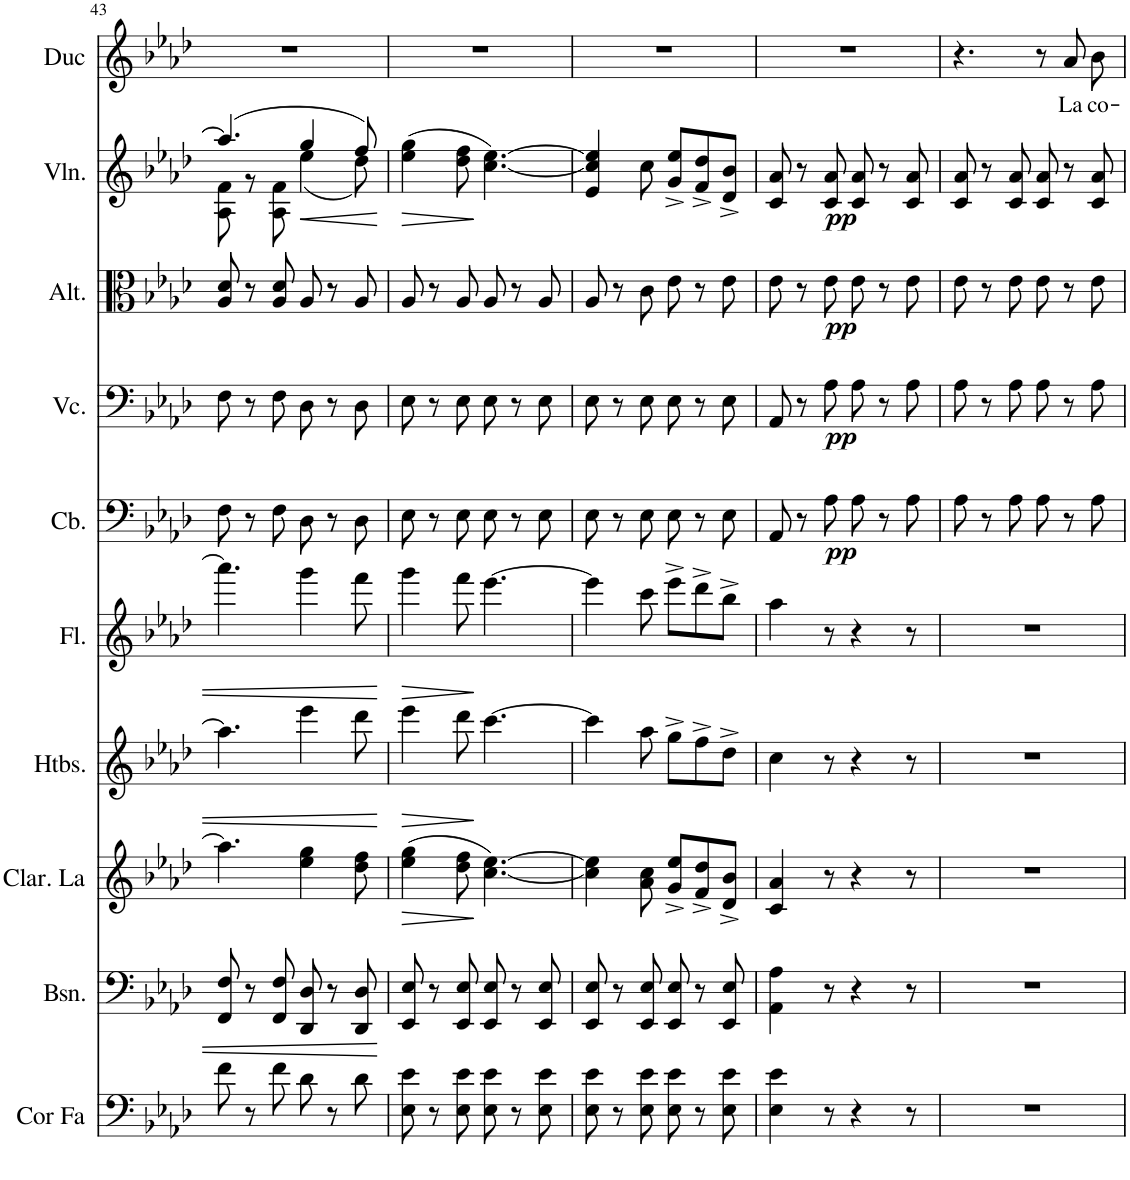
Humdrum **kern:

**kern	**kern	**kern	**dynam	**kern	**dynam	**kern	**dynam	**kern	**dynam	**kern	**dynam	**kern	**dynam	**kern	**dynam	**kern	**text
*part10	*part9	*part8	*part8	*part7	*part7	*part6	*part6	*part5	*part5	*part4	*part4	*part3	*part3	*part2	*part2	*part1	*part1
*staff10	*staff9	*staff8	*staff8	*staff7	*staff7	*staff6	*staff6	*staff5	*staff5	*staff4	*staff4	*staff3	*staff3	*staff2	*staff2	*staff1	*staff1
*I"Cor en Fa	*I"Basson	*I"Clarinette en La	*	*I"Hautbois	*	*I"Flûte	*	*I"Contrebasse	*	*I"Violoncelle	*	*I"Alto	*	*I"Violon	*	*I"Duc	*
*I'Cor Fa	*I'Bsn.	*I'Clar. La	*	*I'Htbs.	*	*I'Fl.	*	*I'Cb.	*	*I'Vc.	*	*I'Alt.	*	*I'Vln.	*	*I'Duc	*
!!LO:PB:g=z
*clefF4	*clefF4	*clefG2	*	*clefG2	*	*clefG2	*	*clefF4	*	*clefF4	*	*clefC3	*	*clefG2	*	*clefG2	*
*Trd4c7	*	*Trd1c2	*	*	*	*	*	*Trd7c12	*	*	*	*	*	*	*	*	*
*k[b-e-a-d-]	*k[b-e-a-d-]	*k[b-e-a-d-]	*	*k[b-e-a-d-]	*	*k[b-e-a-d-]	*	*k[b-e-a-d-]	*	*k[b-e-a-d-]	*	*k[b-e-a-d-]	*	*k[b-e-a-d-]	*	*k[b-e-a-d-]	*
*M6/8	*M6/8	*M6/8	*	*M6/8	*	*M6/8	*	*M6/8	*	*M6/8	*	*M6/8	*	*M6/8	*	*M6/8	*
=43	=43	=43	=43	=43	=43	=43	=43	=43	=43	=43	=43	=43	=43	=43	=43	=43	=43
*	*	*	*	*	*	*	*	*	*	*	*	*	*	*^	*	*	*
8f\	8FF/ 8F/	4.aa-\]	.	4.aa-\]	.	4.aaa-\]	.	8F\	.	8F\	.	8A-/ 8d-/	.	(4.aa-/]	8A-\ 8f\	.	2.r	.
8r	8r	.	.	.	.	.	.	8r	.	8r	.	8r	.	.	8r	.	.	.
8f\	8FF/ 8F/	.	.	.	.	.	.	8F\	.	8F\	.	8A-/ 8d-/	.	.	8A-\ 8f\	.	.	.
!	!	!	!	!	!	!	!	!	!	!	!	!	!	!	!	!LO:HP:b	!	!
8d-\	8DD-/ 8D-/	4ee-\ 4gg\	.	4eee-\	.	4ggg\	.	8D-\	.	8D-\	.	8A-/	.	4gg/	(4ee-\	<	.	.
8r	8r	.	.	.	.	.	.	8r	.	8r	.	8r	.	.	.	.	.	.
8d-\	8DD-/ 8D-/	8dd-\ 8ff\	.	8ddd-\	.	8fff\	.	8D-\	.	8D-\	.	8A-/	.	8ff/)	8dd-\)	.	.	.
*	*	*	*	*	*	*	*	*	*	*	*	*	*	*v	*v	*	*	*
.	.	.	.	.	.	.	.	.	.	.	.	.	.	.	[	.	.
=44	=44	=44	=44	=44	=44	=44	=44	=44	=44	=44	=44	=44	=44	=44	=44	=44	=44
!	!	!	!LO:HP:b	!	!LO:HP:b	!	!LO:HP:b	!	!	!	!	!	!	!	!LO:HP:b	!	!
8E-\ 8e-\	8EE-/ 8E-/	(4ee-\ 4gg\	>	4eee-\	>	4ggg\	>	8E-\	.	8E-\	.	8A-/	.	(4ee-\ 4gg\	>	2.r	.
8r	8r	.	.	.	.	.	.	8r	.	8r	.	8r	.	.	.	.	.
8E-\ 8e-\	8EE-/ 8E-/	8dd-\ 8ff\	.	8ddd-\	.	8fff\	.	8E-\	.	8E-\	.	8A-/	.	8dd-\ 8ff\	.	.	.
8E-\ 8e-\	8EE-/ 8E-/	[4.cc\ [4.ee-\)	]	[4.ccc\	]	[4.eee-\	]	8E-\	.	8E-\	.	8A-/	.	[4.cc\ [4.ee-\)	]	.	.
8r	8r	.	.	.	.	.	.	8r	.	8r	.	8r	.	.	.	.	.
8E-\ 8e-\	8EE-/ 8E-/	.	.	.	.	.	.	8E-\	.	8E-\	.	8A-/	.	.	.	.	.
=45	=45	=45	=45	=45	=45	=45	=45	=45	=45	=45	=45	=45	=45	=45	=45	=45	=45
8E-\ 8e-\	8EE-/ 8E-/	4cc\] 4ee-\]	.	4ccc\]	.	4eee-\]	.	8E-\	.	8E-\	.	8A-/	.	4e-/ 4cc/] 4ee-/]	.	2.r	.
8r	8r	.	.	.	.	.	.	8r	.	8r	.	8r	.	.	.	.	.
8E-\ 8e-\	8EE-/ 8E-/	8a-\ 8cc\	.	8aa-\	.	8ccc\	.	8E-\	.	8E-\	.	8c\	.	8cc\	.	.	.
8E-\ 8e-\	8EE-/ 8E-/	8g/^ 8ee-/^L	.	8gg^\L	.	8eee-^\L	.	8E-\	.	8E-\	.	8e-\	.	8g/^ 8ee-/^L	.	.	.
8r	8r	8f/^ 8dd-/^	.	8ff^\	.	8ddd-^\	.	8r	.	8r	.	8r	.	8f/^ 8dd-/^	.	.	.
8E-\ 8e-\	8EE-/ 8E-/	8d-/^ 8b-/^J	.	8dd-^\J	.	8bb-^\J	.	8E-\	.	8E-\	.	8e-\	.	8d-/^ 8b-/^J	.	.	.
=46	=46	=46	=46	=46	=46	=46	=46	=46	=46	=46	=46	=46	=46	=46	=46	=46	=46
4E-\ 4e-\	4AA-\ 4A-\	4c/ 4a-/	.	4cc\	.	4aa-\	.	8AA-/	.	8AA-/	.	8e-\	.	8c/ 8a-/	.	2.r	.
.	.	.	.	.	.	.	.	8r	.	8r	.	8r	.	8r	.	.	.
!	!	!	!	!	!	!	!	!	!LO:DY:b	!	!LO:DY:b	!	!LO:DY:b	!	!LO:DY:b	!	!
8r	8r	8r	.	8r	.	8r	.	8A-\	pp	8A-\	pp	8e-\	pp	8c/ 8a-/	pp	.	.
4r	4r	4r	.	4r	.	4r	.	8A-\	.	8A-\	.	8e-\	.	8c/ 8a-/	.	.	.
.	.	.	.	.	.	.	.	8r	.	8r	.	8r	.	8r	.	.	.
8r	8r	8r	.	8r	.	8r	.	8A-\	.	8A-\	.	8e-\	.	8c/ 8a-/	.	.	.
=47	=47	=47	=47	=47	=47	=47	=47	=47	=47	=47	=47	=47	=47	=47	=47	=47	=47
2.r	2.r	2.r	.	2.r	.	2.r	.	8A-\	.	8A-\	.	8e-\	.	8c/ 8a-/	.	4.r	.
.	.	.	.	.	.	.	.	8r	.	8r	.	8r	.	8r	.	.	.
.	.	.	.	.	.	.	.	8A-\	.	8A-\	.	8e-\	.	8c/ 8a-/	.	.	.
.	.	.	.	.	.	.	.	8A-\	.	8A-\	.	8e-\	.	8c/ 8a-/	.	8r	.
!	!	!	!	!	!	!	!	!	!	!	!	!	!	!	!	!	!LO:LY:b
.	.	.	.	.	.	.	.	8r	.	8r	.	8r	.	8r	.	8a-/L	La
!	!	!	!	!	!	!	!	!	!	!	!	!	!	!	!	!	!LO:LY:b
.	.	.	.	.	.	.	.	8A-\	.	8A-\	.	8e-\	.	8c/ 8a-/	.	8b-/J	co-
=	=	=	=	=	=	=	=	=	=	=	=	=	=	=	=	=	=
*-	*-	*-	*-	*-	*-	*-	*-	*-	*-	*-	*-	*-	*-	*-	*-	*-	*-
